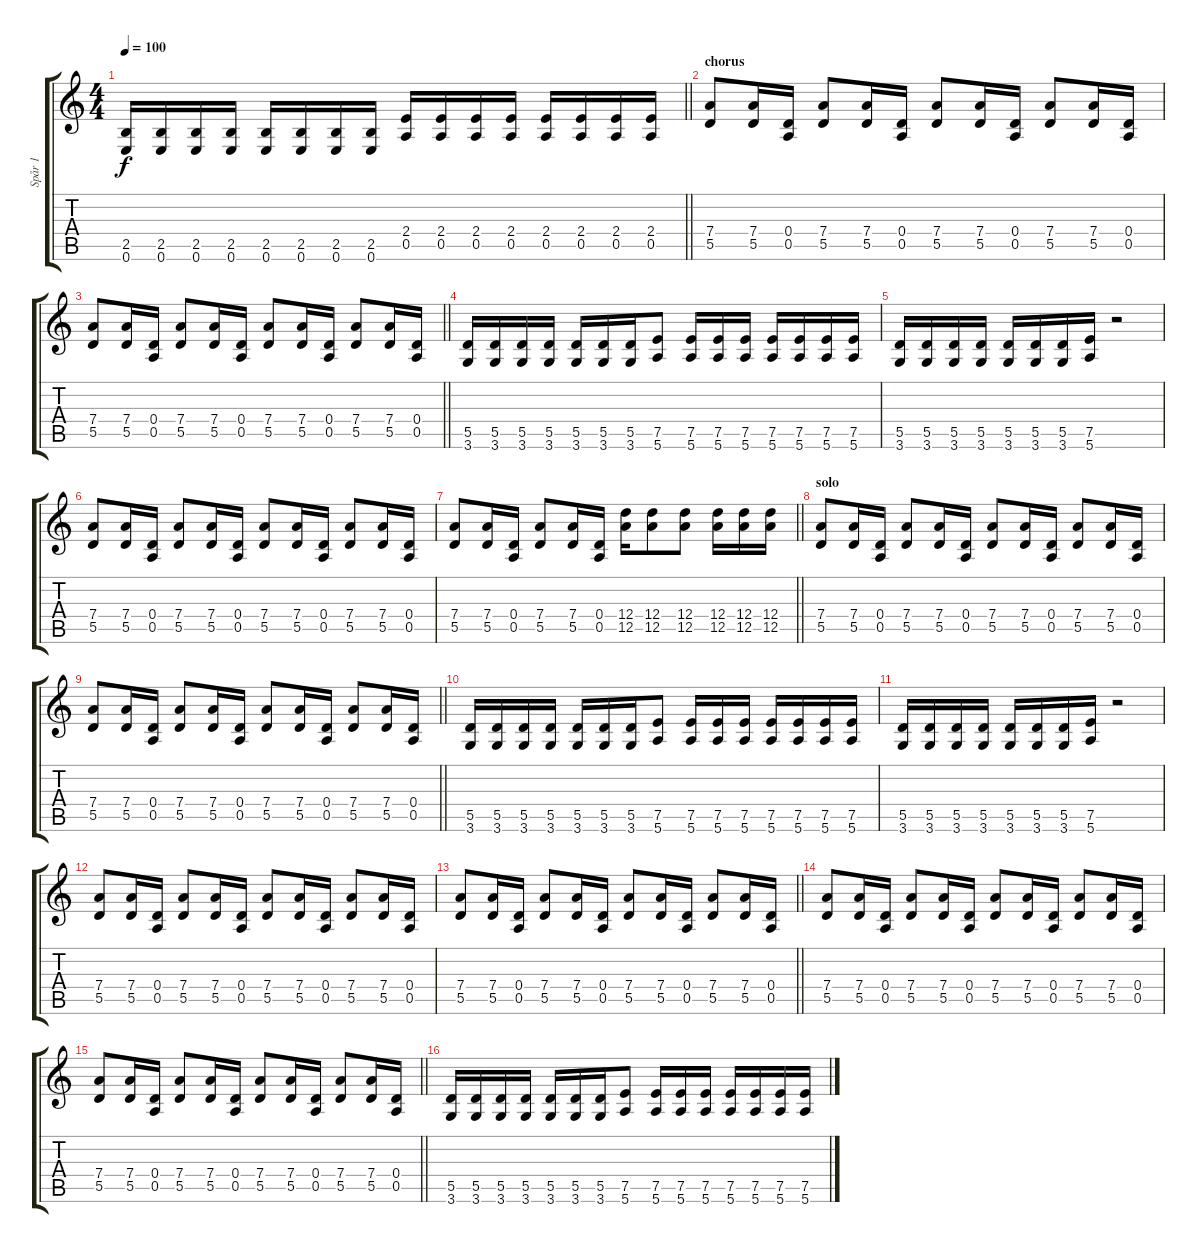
\track ("Spår 1" "Spår 1") {instrument overdrivenguitar}
\staff {score tabs}
\tuning (E4 B3 G3 D3 A2 E2) {hide}
\ts (4 4)
\tempo 100
\clef g2
\barLineRight lightlight
\ks c
(2.5 0.6).16{dy f} (2.5 0.6).16 (2.5 0.6).16 (2.5 0.6).16 (2.5 0.6).16 (2.5 0.6).16 (2.5 0.6).16 (2.5 0.6).16 (2.4 0.5).16 (2.4 0.5).16 (2.4 0.5).16 (2.4 0.5).16 (2.4 0.5).16 (2.4 0.5).16 (2.4 0.5).16 (2.4 0.5).16 |
\section ("" "chorus")
(7.4 5.5).8 (7.4 5.5).16 (0.4 0.5).16 (7.4 5.5).8 (7.4 5.5).16 (0.4 0.5).16 (7.4 5.5).8 (7.4 5.5).16 (0.4 0.5).16 (7.4 5.5).8 (7.4 5.5).16 (0.4 0.5).16 |
\barLineRight lightlight
(7.4 5.5).8 (7.4 5.5).16 (0.4 0.5).16 (7.4 5.5).8 (7.4 5.5).16 (0.4 0.5).16 (7.4 5.5).8 (7.4 5.5).16 (0.4 0.5).16 (7.4 5.5).8 (7.4 5.5).16 (0.4 0.5).16 |
(5.5 3.6).16 (5.5 3.6).16 (5.5 3.6).16 (5.5 3.6).16 (5.5 3.6).16 (5.5 3.6).16 (5.5 3.6).16 (7.5 5.6).8 (7.5 5.6).16 (7.5 5.6).16 (7.5 5.6).16 (7.5 5.6).16 (7.5 5.6).16 (7.5 5.6).16 (7.5 5.6).16 |
(5.5 3.6).16 (5.5 3.6).16 (5.5 3.6).16 (5.5 3.6).16 (5.5 3.6).16 (5.5 3.6).16 (5.5 3.6).16 (7.5 5.6).16 r.2 |
(7.4 5.5).8 (7.4 5.5).16 (0.4 0.5).16 (7.4 5.5).8 (7.4 5.5).16 (0.4 0.5).16 (7.4 5.5).8 (7.4 5.5).16 (0.4 0.5).16 (7.4 5.5).8 (7.4 5.5).16 (0.4 0.5).16 |
\barLineRight lightlight
(7.4 5.5).8 (7.4 5.5).16 (0.4 0.5).16 (7.4 5.5).8 (7.4 5.5).16 (0.4 0.5).16 (12.4 12.5).16 (12.4 12.5).8 (12.4 12.5).8 (12.4 12.5).16 (12.4 12.5).16 (12.4 12.5).16 |
\section ("" "solo")
(7.4 5.5).8 (7.4 5.5).16 (0.4 0.5).16 (7.4 5.5).8 (7.4 5.5).16 (0.4 0.5).16 (7.4 5.5).8 (7.4 5.5).16 (0.4 0.5).16 (7.4 5.5).8 (7.4 5.5).16 (0.4 0.5).16 |
\barLineRight lightlight
(7.4 5.5).8 (7.4 5.5).16 (0.4 0.5).16 (7.4 5.5).8 (7.4 5.5).16 (0.4 0.5).16 (7.4 5.5).8 (7.4 5.5).16 (0.4 0.5).16 (7.4 5.5).8 (7.4 5.5).16 (0.4 0.5).16 |
(5.5 3.6).16 (5.5 3.6).16 (5.5 3.6).16 (5.5 3.6).16 (5.5 3.6).16 (5.5 3.6).16 (5.5 3.6).16 (7.5 5.6).8 (7.5 5.6).16 (7.5 5.6).16 (7.5 5.6).16 (7.5 5.6).16 (7.5 5.6).16 (7.5 5.6).16 (7.5 5.6).16 |
(5.5 3.6).16 (5.5 3.6).16 (5.5 3.6).16 (5.5 3.6).16 (5.5 3.6).16 (5.5 3.6).16 (5.5 3.6).16 (7.5 5.6).16 r.2 |
(7.4 5.5).8 (7.4 5.5).16 (0.4 0.5).16 (7.4 5.5).8 (7.4 5.5).16 (0.4 0.5).16 (7.4 5.5).8 (7.4 5.5).16 (0.4 0.5).16 (7.4 5.5).8 (7.4 5.5).16 (0.4 0.5).16 |
\barLineRight lightlight
(7.4 5.5).8 (7.4 5.5).16 (0.4 0.5).16 (7.4 5.5).8 (7.4 5.5).16 (0.4 0.5).16 (7.4 5.5).8 (7.4 5.5).16 (0.4 0.5).16 (7.4 5.5).8 (7.4 5.5).16 (0.4 0.5).16 |
(7.4 5.5).8 (7.4 5.5).16 (0.4 0.5).16 (7.4 5.5).8 (7.4 5.5).16 (0.4 0.5).16 (7.4 5.5).8 (7.4 5.5).16 (0.4 0.5).16 (7.4 5.5).8 (7.4 5.5).16 (0.4 0.5).16 |
\barLineRight lightlight
(7.4 5.5).8 (7.4 5.5).16 (0.4 0.5).16 (7.4 5.5).8 (7.4 5.5).16 (0.4 0.5).16 (7.4 5.5).8 (7.4 5.5).16 (0.4 0.5).16 (7.4 5.5).8 (7.4 5.5).16 (0.4 0.5).16 |
(5.5 3.6).16 (5.5 3.6).16 (5.5 3.6).16 (5.5 3.6).16 (5.5 3.6).16 (5.5 3.6).16 (5.5 3.6).16 (7.5 5.6).8 (7.5 5.6).16 (7.5 5.6).16 (7.5 5.6).16 (7.5 5.6).16 (7.5 5.6).16 (7.5 5.6).16 (7.5 5.6).16
